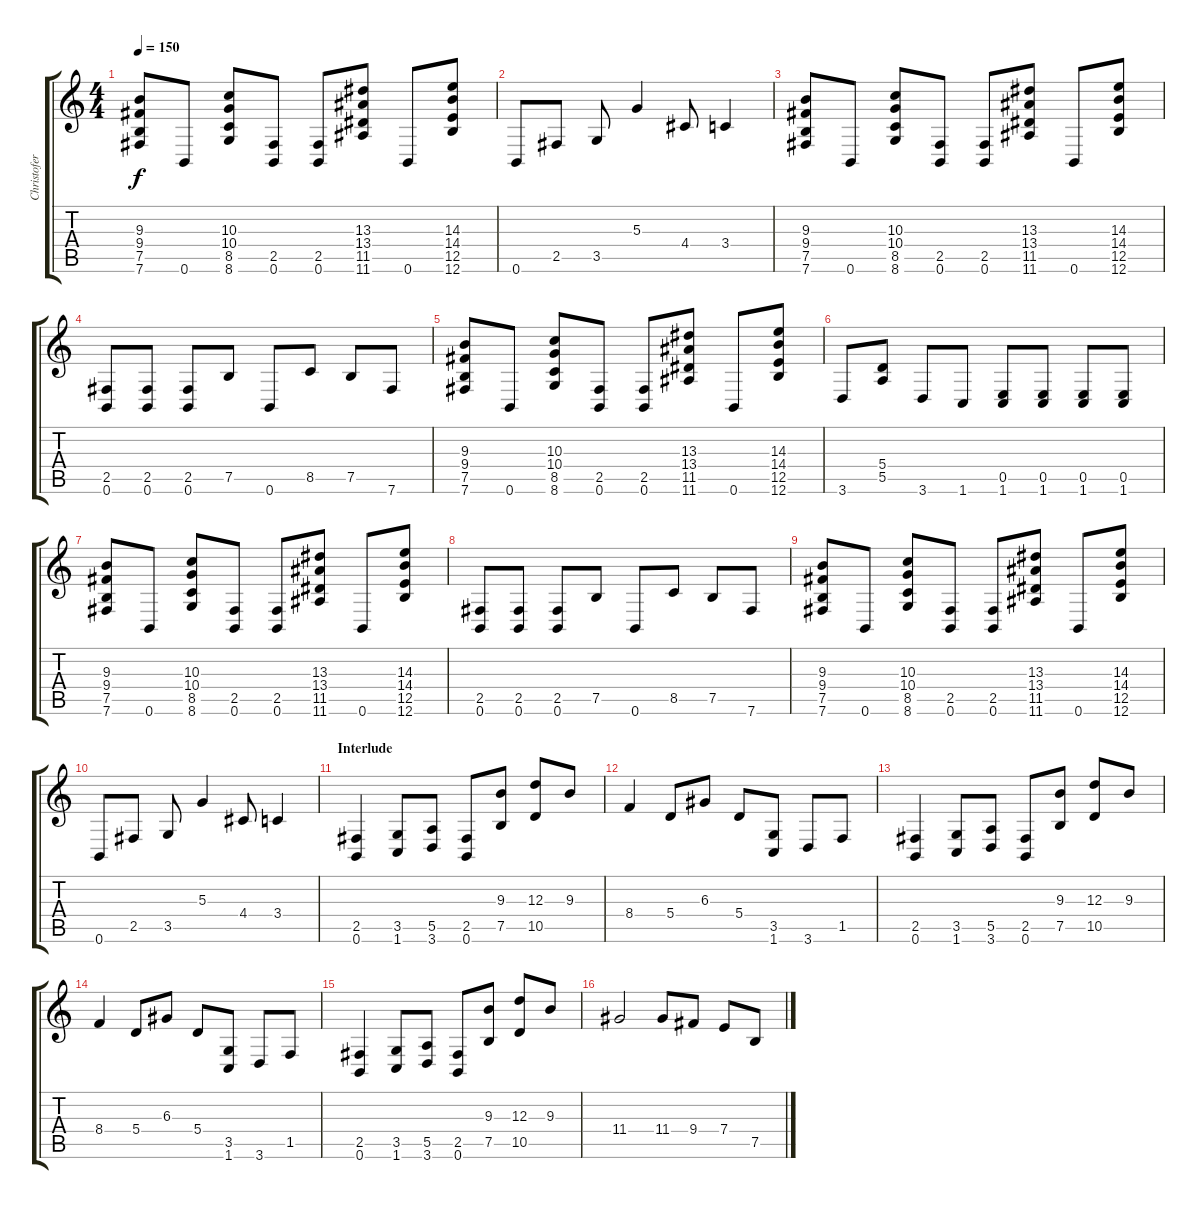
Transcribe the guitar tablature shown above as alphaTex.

\track ("Christofer" "Christofer") {instrument distortionguitar}
\staff {score tabs}
\tuning (B3 Gb3 D3 A2 E2 B1) {hide}
\ts (4 4)
\tempo 150
\clef g2
\ks c
(9.3 9.4 7.5 7.6).8{dy f} 0.6.8 (10.3 10.4 8.5 8.6).8 (2.5 0.6).8 (2.5 0.6).8 (13.3 13.4 11.5 11.6).8 0.6.8 (14.3 14.4 12.5 12.6).8 |
0.6.8 2.5.8 3.5.8 5.3.4 4.4.8 3.4.4 |
(9.3 9.4 7.5 7.6).8 0.6.8 (10.3 10.4 8.5 8.6).8 (2.5 0.6).8 (2.5 0.6).8 (13.3 13.4 11.5 11.6).8 0.6.8 (14.3 14.4 12.5 12.6).8 |
(2.5 0.6).8 (2.5 0.6).8 (2.5 0.6).8 7.5.8 0.6.8 8.5.8 7.5.8 7.6.8 |
(9.3 9.4 7.5 7.6).8 0.6.8 (10.3 10.4 8.5 8.6).8 (2.5 0.6).8 (2.5 0.6).8 (13.3 13.4 11.5 11.6).8 0.6.8 (14.3 14.4 12.5 12.6).8 |
3.6.8 (5.4 5.5).8 3.6.8 1.6.8 (0.5 1.6).8 (0.5 1.6).8 (0.5 1.6).8 (0.5 1.6).8 |
(9.3 9.4 7.5 7.6).8 0.6.8 (10.3 10.4 8.5 8.6).8 (2.5 0.6).8 (2.5 0.6).8 (13.3 13.4 11.5 11.6).8 0.6.8 (14.3 14.4 12.5 12.6).8 |
(2.5 0.6).8 (2.5 0.6).8 (2.5 0.6).8 7.5.8 0.6.8 8.5.8 7.5.8 7.6.8 |
(9.3 9.4 7.5 7.6).8 0.6.8 (10.3 10.4 8.5 8.6).8 (2.5 0.6).8 (2.5 0.6).8 (13.3 13.4 11.5 11.6).8 0.6.8 (14.3 14.4 12.5 12.6).8 |
0.6.8 2.5.8 3.5.8 5.3.4 4.4.8 3.4.4 |
\section ("" "Interlude")
(2.5 0.6).4 (3.5 1.6).8 (5.5 3.6).8 (2.5 0.6).8 (9.3 7.5).8 (12.3 10.5).8 9.3.8 |
8.4.4 5.4.8 6.3.8 5.4.8 (3.5 1.6).8 3.6.8 1.5.8 |
(2.5 0.6).4 (3.5 1.6).8 (5.5 3.6).8 (2.5 0.6).8 (9.3 7.5).8 (12.3 10.5).8 9.3.8 |
8.4.4 5.4.8 6.3.8 5.4.8 (3.5 1.6).8 3.6.8 1.5.8 |
(2.5 0.6).4 (3.5 1.6).8 (5.5 3.6).8 (2.5 0.6).8 (9.3 7.5).8 (12.3 10.5).8 9.3.8 |
11.4.2 11.4.8 9.4.8 7.4.8 7.5.8
